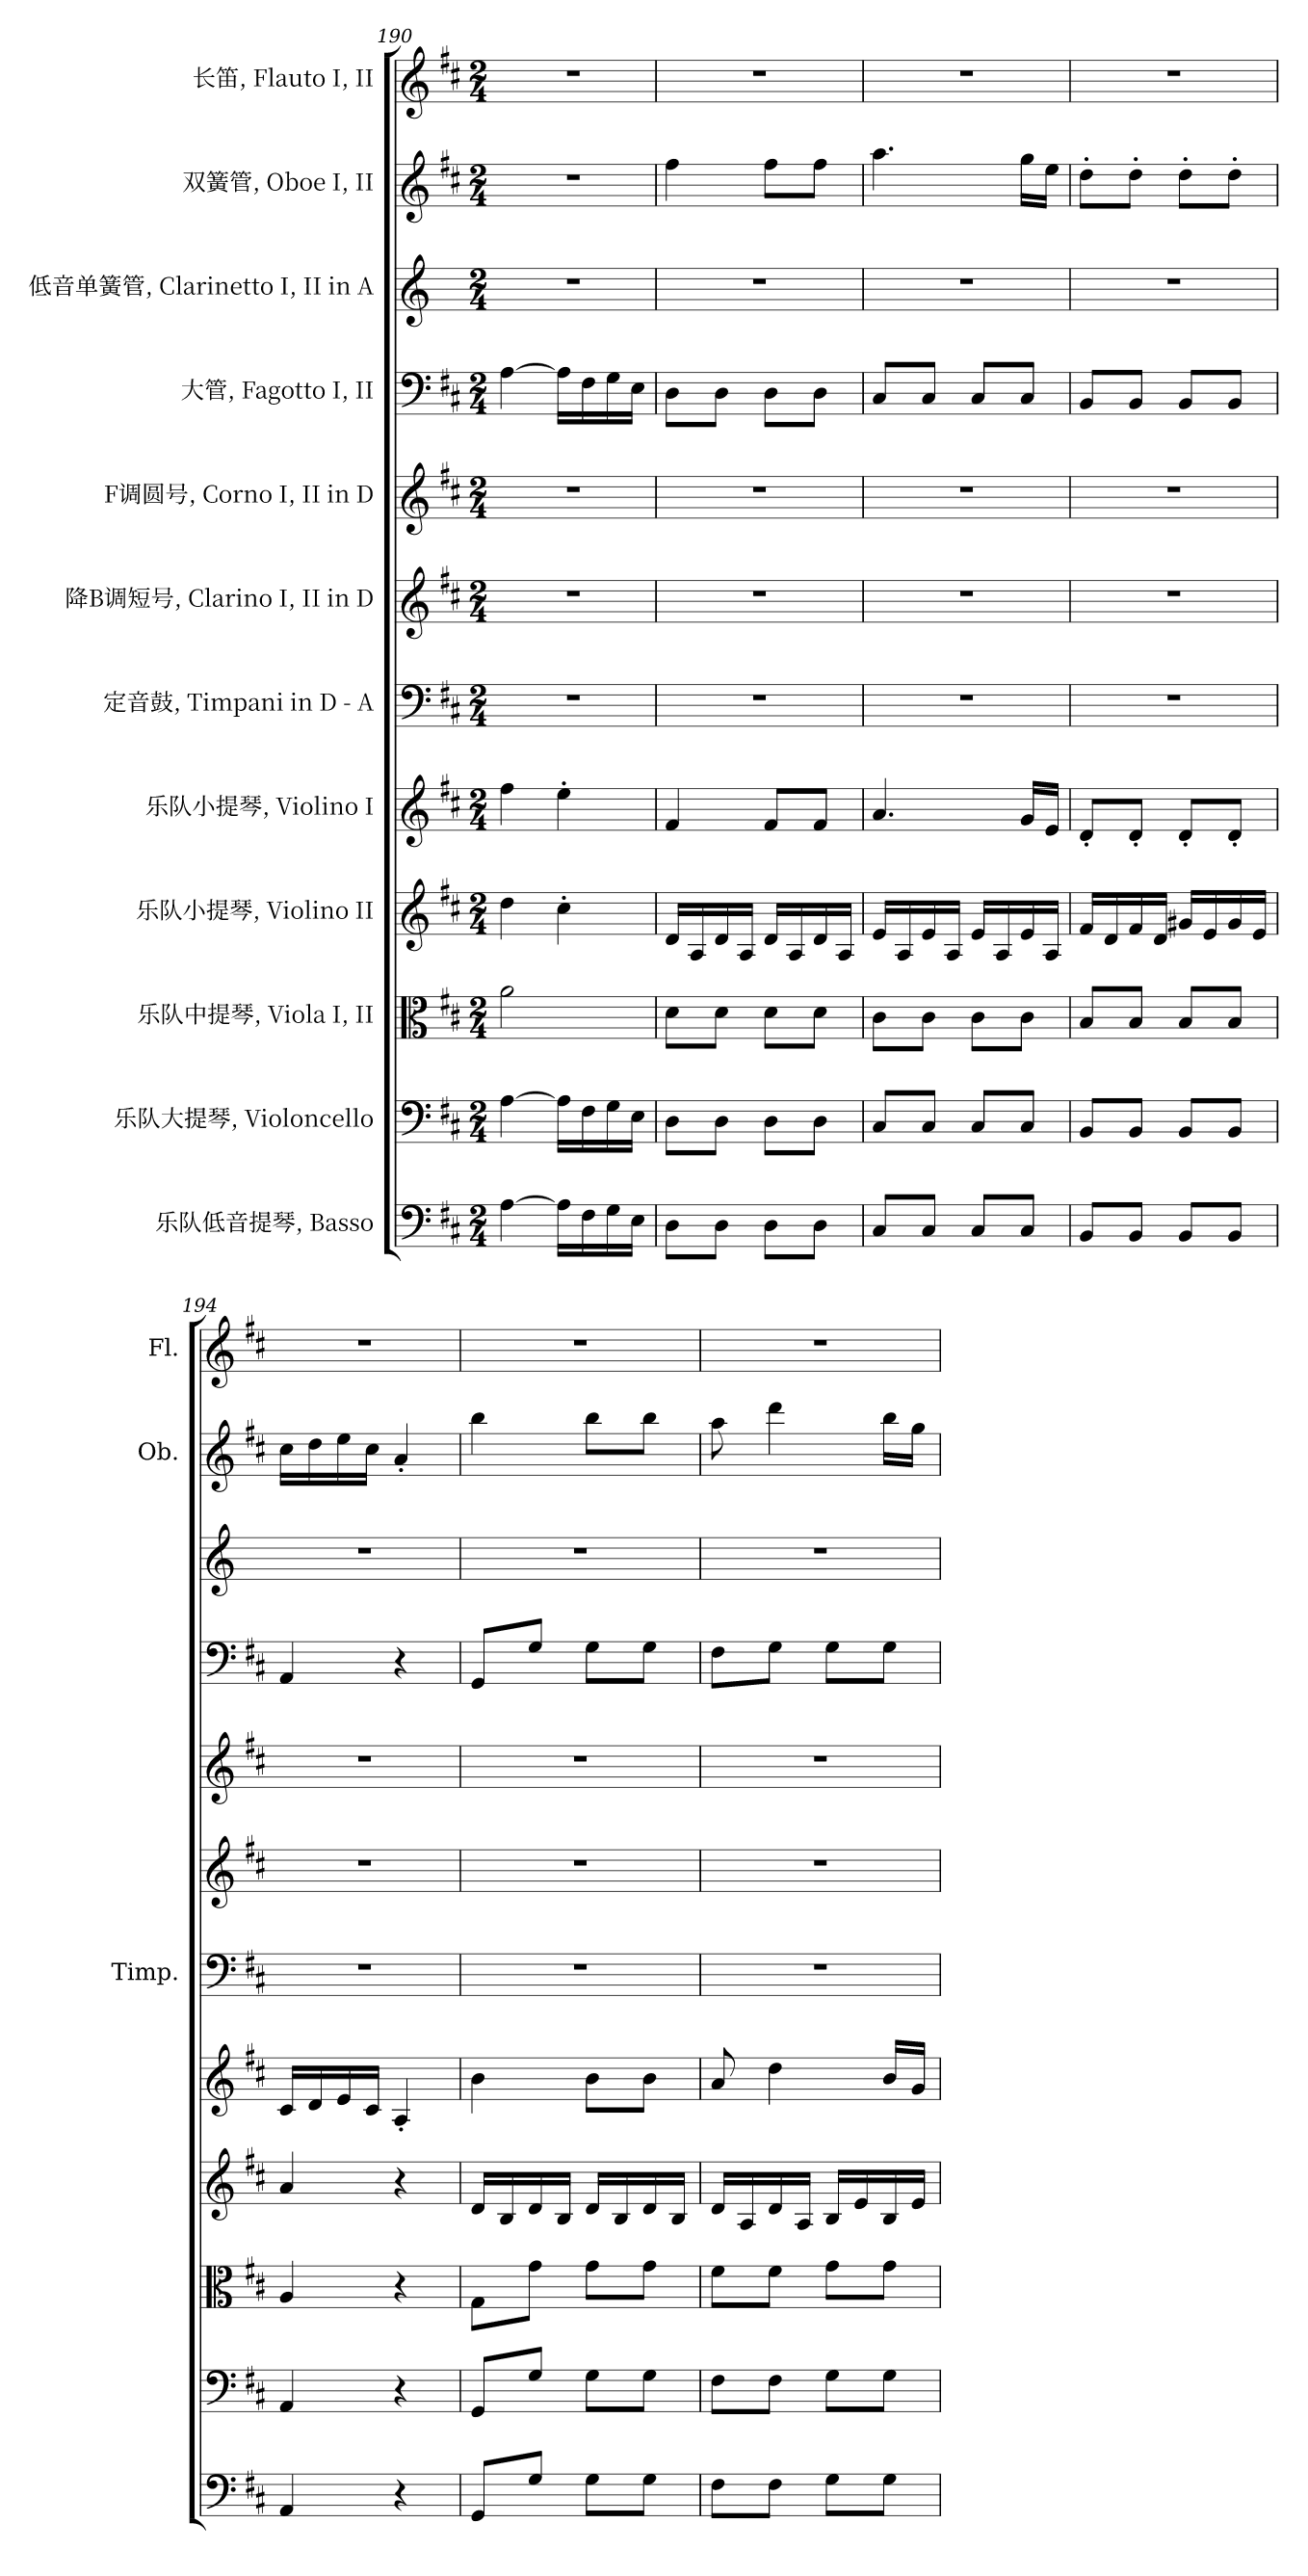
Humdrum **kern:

**kern	**kern	**kern	**kern	**kern	**kern	**kern	**kern	**kern	**kern	**kern	**kern
*part12	*part11	*part10	*part9	*part8	*part7	*part6	*part5	*part4	*part3	*part2	*part1
*staff12	*staff11	*staff10	*staff9	*staff8	*staff7	*staff6	*staff5	*staff4	*staff3	*staff2	*staff1
*I"乐队低音提琴, Basso	*I"乐队大提琴, Violoncello	*I"乐队中提琴, Viola I, II	*I"乐队小提琴, Violino II	*I"乐队小提琴, Violino I	*I"定音鼓, Timpani in D - A	*I"降B调短号, Clarino I, II in D	*I"F调圆号, Corno I, II in D	*I"大管, Fagotto I, II	*I"低音单簧管, Clarinetto I, II in A	*I"双簧管, Oboe I, II	*I"长笛, Flauto I, II
*	*	*	*	*	*I'Timp.	*	*	*	*	*I'Ob.	*I'Fl.
*clefF4	*clefF4	*clefC3	*clefG2	*clefG2	*clefF4	*clefG2	*clefG2	*clefF4	*clefG2	*clefG2	*clefG2
*ITrd7c12	*	*	*	*	*	*ITrd1c2	*ITrd4c7	*	*ITrd8c14	*	*
*k[f#c#]	*k[f#c#]	*k[f#c#]	*k[f#c#]	*k[f#c#]	*k[f#c#]	*k[]	*k[f#]	*k[f#c#]	*k[]	*k[f#c#]	*k[f#c#]
*M2/4	*M2/4	*M2/4	*M2/4	*M2/4	*M2/4	*M2/4	*M2/4	*M2/4	*M2/4	*M2/4	*M2/4
=190	=190	=190	=190	=190	=190	=190	=190	=190	=190	=190	=190
[4AA\	[4A\	2a\	4dd\	4ff#\	2r	2r	2r	[4A\	2r	2r	2r
16AA\LL]	16A\LL]	.	4cc#'\	4ee'\	.	.	.	16A\LL]	.	.	.
16FF#\	16F#\	.	.	.	.	.	.	16F#\	.	.	.
16GG\	16G\	.	.	.	.	.	.	16G\	.	.	.
16EE\JJ	16E\JJ	.	.	.	.	.	.	16E\JJ	.	.	.
=191	=191	=191	=191	=191	=191	=191	=191	=191	=191	=191	=191
8DD\L	8D\L	8d\L	16d/LL	4f#/	2r	2r	2r	8D\L	2r	4ff#\	2r
.	.	.	16A/	.	.	.	.	.	.	.	.
8DD\J	8D\J	8d\J	16d/	.	.	.	.	8D\J	.	.	.
.	.	.	16A/JJ	.	.	.	.	.	.	.	.
8DD\L	8D\L	8d\L	16d/LL	8f#/L	.	.	.	8D\L	.	8ff#\L	.
.	.	.	16A/	.	.	.	.	.	.	.	.
8DD\J	8D\J	8d\J	16d/	8f#/J	.	.	.	8D\J	.	8ff#\J	.
.	.	.	16A/JJ	.	.	.	.	.	.	.	.
!!LO:PB:g=z
=192	=192	=192	=192	=192	=192	=192	=192	=192	=192	=192	=192
8CC#/L	8C#/L	8c#\L	16e/LL	4.a/	2r	2r	2r	8C#/L	2r	4.aa\	2r
.	.	.	16A/	.	.	.	.	.	.	.	.
8CC#/J	8C#/J	8c#\J	16e/	.	.	.	.	8C#/J	.	.	.
.	.	.	16A/JJ	.	.	.	.	.	.	.	.
8CC#/L	8C#/L	8c#\L	16e/LL	.	.	.	.	8C#/L	.	.	.
.	.	.	16A/	.	.	.	.	.	.	.	.
8CC#/J	8C#/J	8c#\J	16e/	16g/LL	.	.	.	8C#/J	.	16gg\LL	.
.	.	.	16A/JJ	16e/JJ	.	.	.	.	.	16ee\JJ	.
=193	=193	=193	=193	=193	=193	=193	=193	=193	=193	=193	=193
8BBB/L	8BB/L	8B/L	16f#/LL	8d'/L	2r	2r	2r	8BB/L	2r	8dd'\L	2r
.	.	.	16d/	.	.	.	.	.	.	.	.
8BBB/J	8BB/J	8B/J	16f#/	8d'/J	.	.	.	8BB/J	.	8dd'\J	.
.	.	.	16d/JJ	.	.	.	.	.	.	.	.
8BBB/L	8BB/L	8B/L	16g#X/LL	8d'/L	.	.	.	8BB/L	.	8dd'\L	.
.	.	.	16e/	.	.	.	.	.	.	.	.
8BBB/J	8BB/J	8B/J	16g#/	8d'/J	.	.	.	8BB/J	.	8dd'\J	.
.	.	.	16e/JJ	.	.	.	.	.	.	.	.
=194	=194	=194	=194	=194	=194	=194	=194	=194	=194	=194	=194
4AAA/	4AA/	4A/	4a/	16c#/LL	2r	2r	2r	4AA/	2r	16cc#\LL	2r
.	.	.	.	16d/	.	.	.	.	.	16dd\	.
.	.	.	.	16e/	.	.	.	.	.	16ee\	.
.	.	.	.	16c#/JJ	.	.	.	.	.	16cc#\JJ	.
4r	4r	4r	4r	4A'/	.	.	.	4r	.	4a'/	.
=195	=195	=195	=195	=195	=195	=195	=195	=195	=195	=195	=195
8GGG/L	8GG/L	8G\L	16d/LL	4b\	2r	2r	2r	8GG/L	2r	4bb\	2r
.	.	.	16B/	.	.	.	.	.	.	.	.
8GG/J	8G/J	8g\J	16d/	.	.	.	.	8G/J	.	.	.
.	.	.	16B/JJ	.	.	.	.	.	.	.	.
8GG\L	8G\L	8g\L	16d/LL	8b\L	.	.	.	8G\L	.	8bb\L	.
.	.	.	16B/	.	.	.	.	.	.	.	.
8GG\J	8G\J	8g\J	16d/	8b\J	.	.	.	8G\J	.	8bb\J	.
.	.	.	16B/JJ	.	.	.	.	.	.	.	.
=196	=196	=196	=196	=196	=196	=196	=196	=196	=196	=196	=196
8FF#\L	8F#\L	8f#\L	16d/LL	8a/	2r	2r	2r	8F#\L	2r	8aa\	2r
.	.	.	16A/	.	.	.	.	.	.	.	.
8FF#\J	8F#\J	8f#\J	16d/	4dd\	.	.	.	8G\J	.	4ddd\	.
.	.	.	16A/JJ	.	.	.	.	.	.	.	.
8GG\L	8G\L	8g\L	16B/LL	.	.	.	.	8G\L	.	.	.
.	.	.	16e/	.	.	.	.	.	.	.	.
8GG\J	8G\J	8g\J	16B/	16b/LL	.	.	.	8G\J	.	16bb\LL	.
.	.	.	16e/JJ	16g/JJ	.	.	.	.	.	16gg\JJ	.
=	=	=	=	=	=	=	=	=	=	=	=
*-	*-	*-	*-	*-	*-	*-	*-	*-	*-	*-	*-
